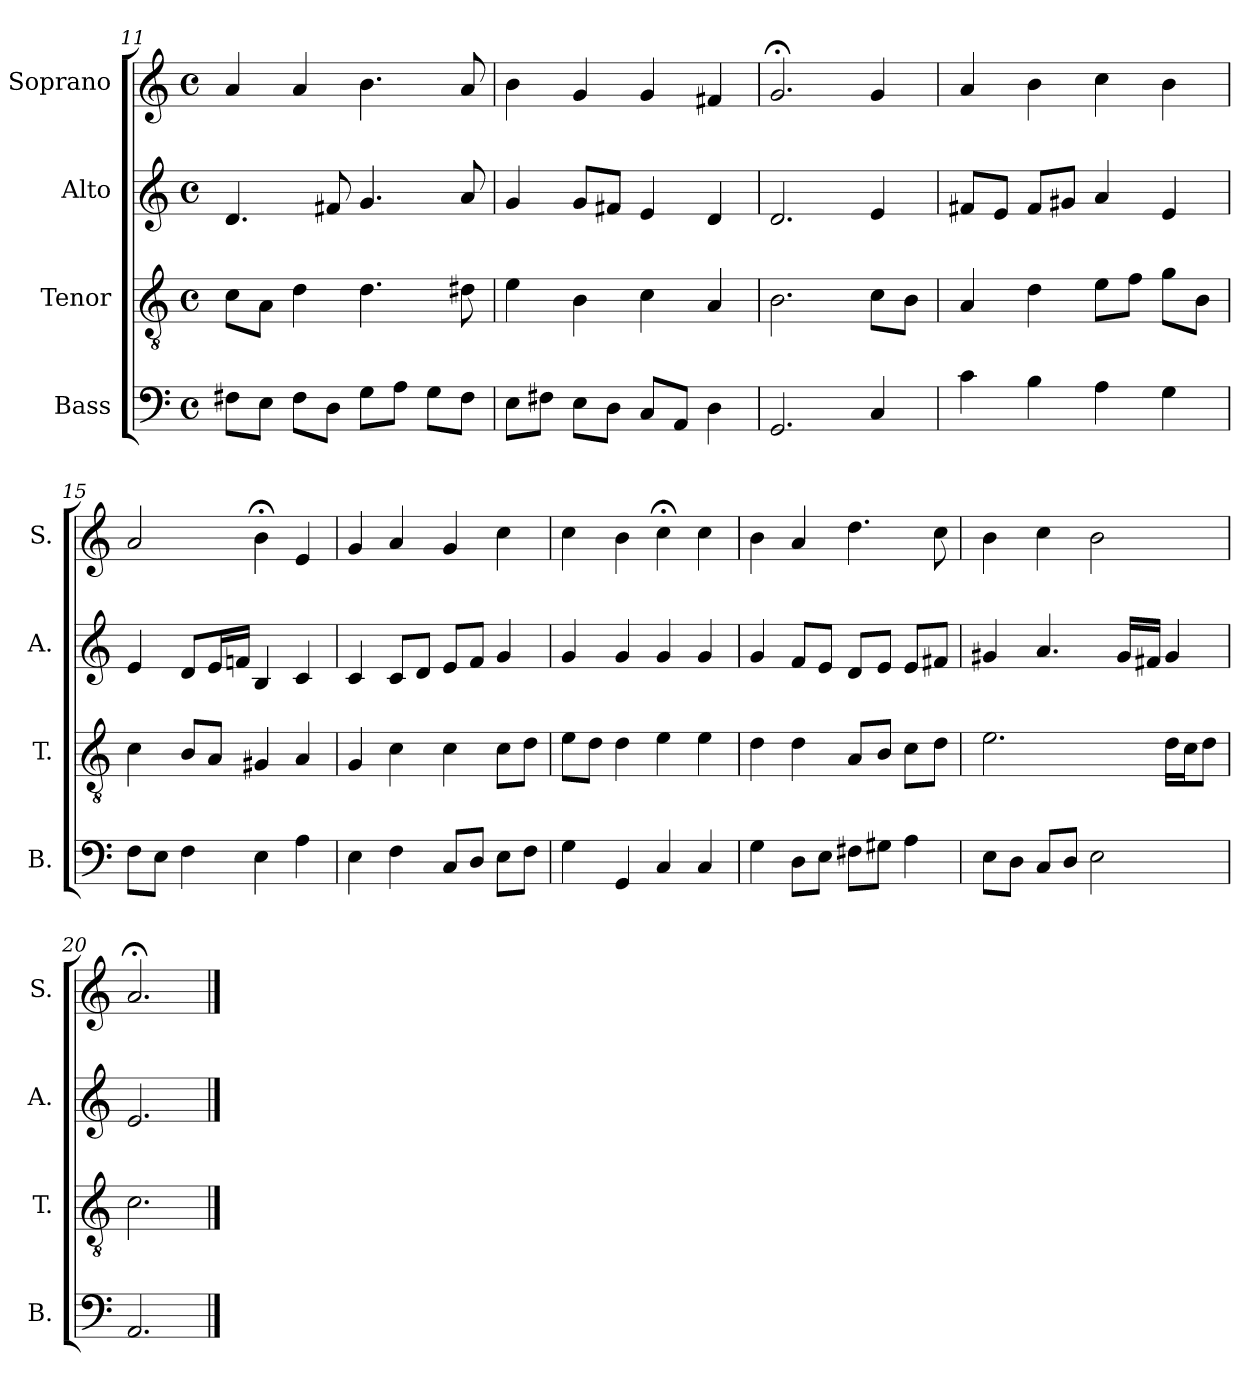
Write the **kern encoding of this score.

**kern	**kern	**kern	**kern
*part4	*part3	*part2	*part1
*staff4	*staff3	*staff2	*staff1
*I"Bass	*I"Tenor	*I"Alto	*I"Soprano
*I'B.	*I'T.	*I'A.	*I'S.
*clefF4	*clefGv2	*clefG2	*clefG2
*k[]	*k[]	*k[]	*k[]
*a:	*a:	*a:	*a:
*M4/4	*M4/4	*M4/4	*M4/4
*met(c)	*met(c)	*met(c)	*met(c)
=11	=11	=11	=11
8F#X\L	8c\L	4.d/	4a/
8E\J	8A\J	.	.
8F#\L	4d\	.	4a/
8D\J	.	8f#X/	.
8G\L	4.d\	4.g/	4.b\
8A\J	.	.	.
8G\L	.	.	.
8F#\J	8d#X\	8a/	8a/
!!LO:PB:g=z
=12	=12	=12	=12
8E\L	4e\	4g/	4b\
8F#X\J	.	.	.
8E\L	4B\	8g/L	4g/
8D\J	.	8f#X/J	.
8C/L	4c\	4e/	4g/
8AA/J	.	.	.
4D\	4A/	4d/	4f#X/
=13	=13	=13	=13
2.GG/	2.B\	2.d/	2.g;</
4C/	8c\L	4e/	4g/
.	8B\J	.	.
=14	=14	=14	=14
4c\	4A/	8f#X/L	4a/
.	.	8e/J	.
4B\	4d\	8f#/L	4b\
.	.	8g#X/J	.
4A\	8e\L	4a/	4cc\
.	8f\J	.	.
4G\	8g\L	4e/	4b\
.	8B\J	.	.
=15	=15	=15	=15
8F\L	4c\	4e/	2a/
8E\J	.	.	.
4F\	8B/L	8d/L	.
.	8A/J	16e/L	.
.	.	16fn/JJ	.
4E\	4G#X/	4B/	4b;<\
4A\	4A/	4c/	4e/
!!LO:LB:g=z
=16	=16	=16	=16
4E\	4G/	4c/	4g/
4F\	4c\	8c/L	4a/
.	.	8d/J	.
8C/L	4c\	8e/L	4g/
8D/J	.	8f/J	.
8E\L	8c\L	4g/	4cc\
8F\J	8d\J	.	.
=17	=17	=17	=17
4G\	8e\L	4g/	4cc\
.	8d\J	.	.
4GG/	4d\	4g/	4b\
4C/	4e\	4g/	4cc;<\
4C/	4e\	4g/	4cc\
=18	=18	=18	=18
4G\	4d\	4g/	4b\
8D\L	4d\	8f/L	4a/
8E\J	.	8e/J	.
8F#X\L	8A/L	8d/L	4.dd\
8G#X\J	8B/J	8e/J	.
4A\	8c\L	8e/L	.
.	8d\J	8f#X/J	8cc\
=19	=19	=19	=19
8E\L	2.e\	4g#X/	4b\
8D\J	.	.	.
8C/L	.	4.a/	4cc\
8D/J	.	.	.
2E\	.	.	2b\
.	.	16g#/LL	.
.	.	16f#X/JJ	.
.	16d\LL	4g#/	.
.	16c\J	.	.
.	8d\J	.	.
=20	=20	=20	=20
2.AA/	2.c\	2.e/	2.a;</
==	==	==	==
*-	*-	*-	*-
